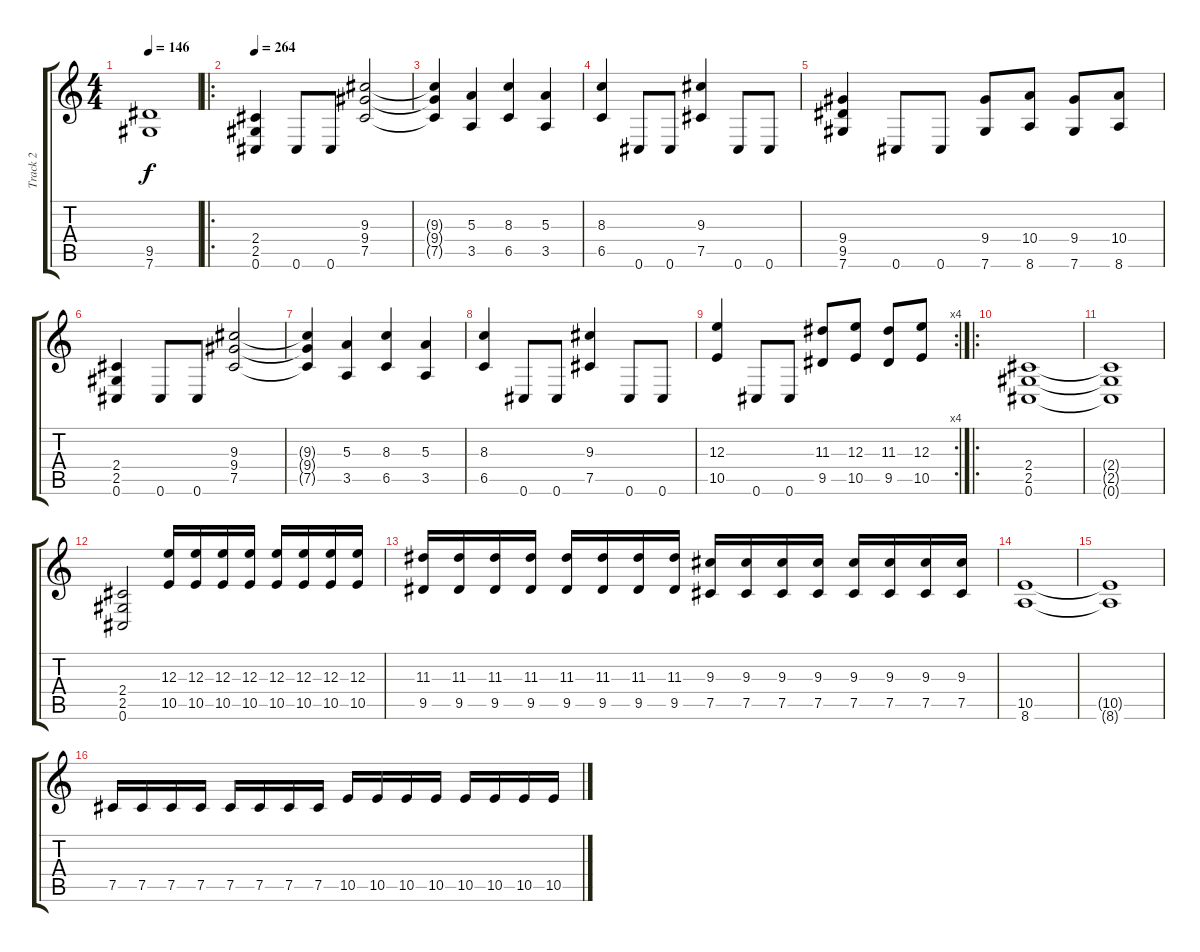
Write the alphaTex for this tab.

\track ("Track 2" "Track 2") {instrument distortionguitar}
\staff {score tabs}
\tuning (Db4 Ab3 E3 B2 Gb2 Db2) {hide}
\ts (4 4)
\tempo 146
\clef g2
\ks c
(9.5 7.6).1{dy f} |
\ro
\tempo 264
(2.4 2.5 0.6).4 0.6.8 0.6.8 (9.3 9.4 7.5).2 |
(9.3{t} 9.4{t} 7.5{t}).4 (5.3 3.5).4 (8.3 6.5).4 (5.3 3.5).4 |
(8.3 6.5).4 0.6.8 0.6.8 (9.3 7.5).4 0.6.8 0.6.8 |
(9.4 9.5 7.6).4 0.6.8 0.6.8 (9.4 7.6).8 (10.4 8.6).8 (9.4 7.6).8 (10.4 8.6).8 |
(2.4 2.5 0.6).4 0.6.8 0.6.8 (9.3 9.4 7.5).2 |
(9.3{t} 9.4{t} 7.5{t}).4 (5.3 3.5).4 (8.3 6.5).4 (5.3 3.5).4 |
(8.3 6.5).4 0.6.8 0.6.8 (9.3 7.5).4 0.6.8 0.6.8 |
\rc 4
(12.3 10.5).4 0.6.8 0.6.8 (11.3 9.5).8 (12.3 10.5).8 (11.3 9.5).8 (12.3 10.5).8 |
\ro
(2.4 2.5 0.6).1 |
(2.4{t} 2.5{t} 0.6{t}).1 |
(2.4 2.5 0.6).2 (12.3 10.5).16 (12.3 10.5).16 (12.3 10.5).16 (12.3 10.5).16 (12.3 10.5).16 (12.3 10.5).16 (12.3 10.5).16 (12.3 10.5).16 |
(11.3 9.5).16 (11.3 9.5).16 (11.3 9.5).16 (11.3 9.5).16 (11.3 9.5).16 (11.3 9.5).16 (11.3 9.5).16 (11.3 9.5).16 (9.3 7.5).16 (9.3 7.5).16 (9.3 7.5).16 (9.3 7.5).16 (9.3 7.5).16 (9.3 7.5).16 (9.3 7.5).16 (9.3 7.5).16 |
(10.5 8.6).1 |
(10.5{t} 8.6{t}).1 |
7.5.16 7.5.16 7.5.16 7.5.16 7.5.16 7.5.16 7.5.16 7.5.16 10.5.16 10.5.16 10.5.16 10.5.16 10.5.16 10.5.16 10.5.16 10.5.16
